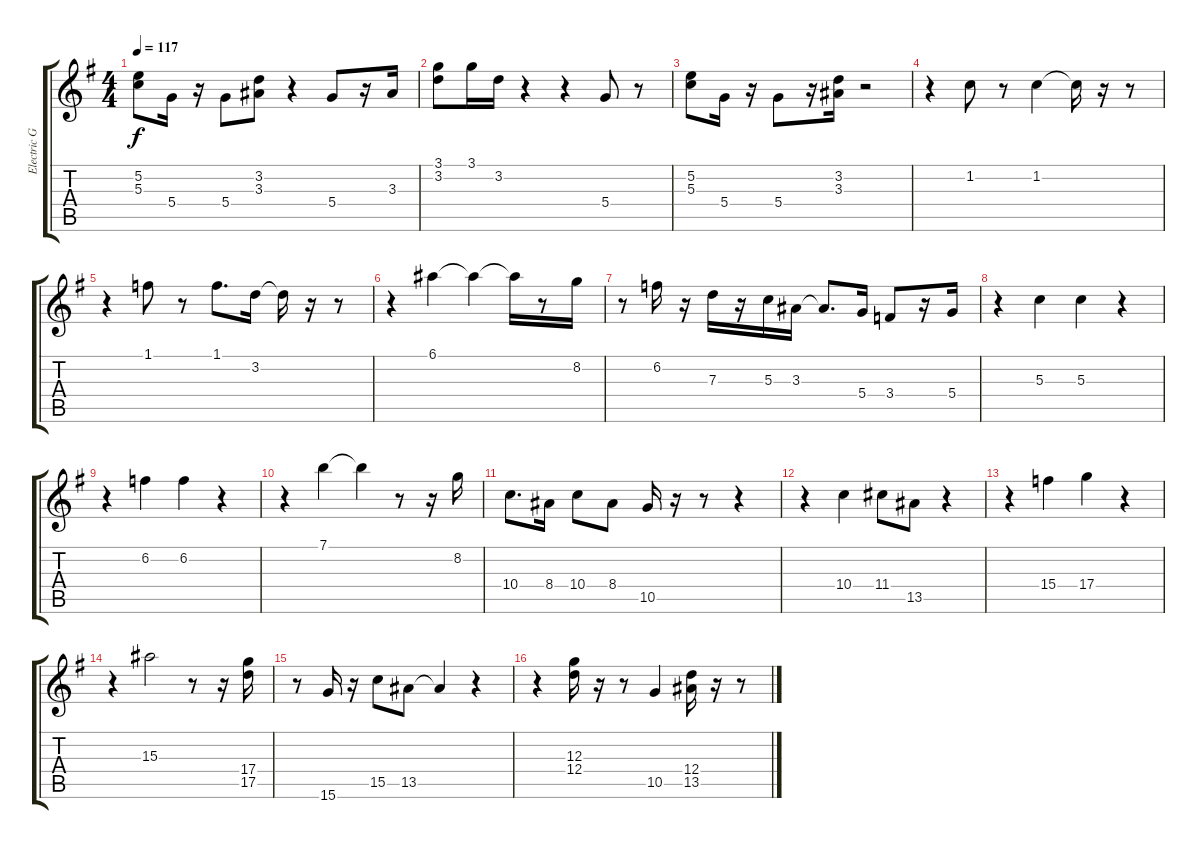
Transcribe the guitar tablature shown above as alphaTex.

\track ("Electric Guitar (Jazz)" "Electric G") {instrument electricguitarjazz}
\staff {score tabs}
\tuning (E4 B3 G3 D3 A2 E2) {hide}
\ts (4 4)
\tempo 117
\clef g2
\ks g
(5.2 5.3).8{dy f} 5.4.16 r.16 5.4.8 (3.2 3.3).8 r.4 5.4.8 r.16 3.3.16 |
(3.1 3.2).8 3.1.16 3.2.16 r.4 r.4 5.4.8 r.8 |
(5.2 5.3).8 5.4.16 r.16 5.4.8 r.16 (3.2 3.3).16 r.2 |
r.4 1.2.8 r.8 1.2.4 1.2{t}.16 r.16 r.8 |
r.4 1.1.8 r.8 1.1.8{d} 3.2.16 3.2{t}.16 r.16 r.8 |
r.4 6.1.4 6.1{t}.4 6.1{t}.16 r.8 8.2.16 |
r.8 6.2.16 r.16 7.3.16 r.16 5.3.16 3.3.16 3.3{t}.8{d} 5.4.16 3.4.8 r.16 5.4.16 |
r.4 5.3.4 5.3.4 r.4 |
r.4 6.2.4 6.2.4 r.4 |
r.4 7.1.4 7.1{t}.4 r.8 r.16 8.2.16 |
10.4.8{d} 8.4.16 10.4.8 8.4.8 10.5.16 r.16 r.8 r.4 |
r.4 10.4.4 11.4.8 13.5.8 r.4 |
r.4 15.4.4 17.4.4 r.4 |
r.4 15.3.2 r.8 r.16 (17.4 17.5).16 |
r.8 15.6.16 r.16 15.5.8 13.5.8 13.5{t}.4 r.4 |
r.4 (12.3 12.4).16 r.16 r.8 10.5.4 (12.4 13.5).16 r.16 r.8
